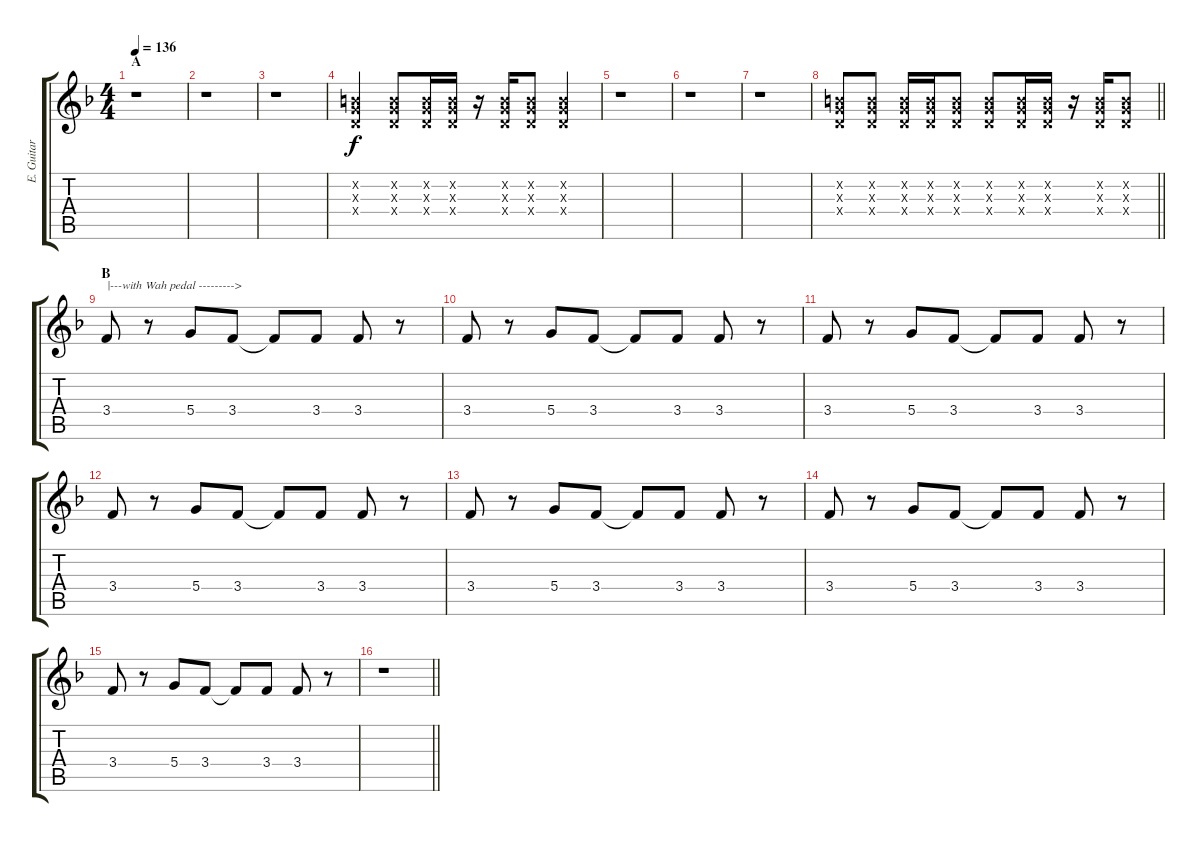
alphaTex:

\track ("E. Guitar I" "E. Guitar ") {instrument distortionguitar}
\staff {score tabs}
\tuning (E4 B3 G3 D3 A2 D2) {hide}
\ts (4 4)
\section ("" "A")
\tempo 136
\clef g2
\ks dminor
r.1{dy f} |
r.1 |
r.1 |
(0.2{x} 0.3{x} 0.4{x}).4 (0.2{x} 0.3{x} 0.4{x}).8 (0.2{x} 0.3{x} 0.4{x}).16 (0.2{x} 0.3{x} 0.4{x}).16 r.16 (0.2{x} 0.3{x} 0.4{x}).16 (0.2{x} 0.3{x} 0.4{x}).8 (0.2{x} 0.3{x} 0.4{x}).4 |
r.1 |
r.1 |
r.1 |
\barLineRight lightlight
(0.2{x} 0.3{x} 0.4{x}).8 (0.2{x} 0.3{x} 0.4{x}).8 (0.2{x} 0.3{x} 0.4{x}).16 (0.2{x} 0.3{x} 0.4{x}).16 (0.2{x} 0.3{x} 0.4{x}).8 (0.2{x} 0.3{x} 0.4{x}).8 (0.2{x} 0.3{x} 0.4{x}).16 (0.2{x} 0.3{x} 0.4{x}).16 r.16 (0.2{x} 0.3{x} 0.4{x}).16 (0.2{x} 0.3{x} 0.4{x}).8 |
\section ("" "B")
3.4.8{txt "|---with Wah pedal --------->"} r.8 5.4.8 3.4.8 3.4{t}.8 3.4.8 3.4.8 r.8 |
3.4.8 r.8 5.4.8 3.4.8 3.4{t}.8 3.4.8 3.4.8 r.8 |
3.4.8 r.8 5.4.8 3.4.8 3.4{t}.8 3.4.8 3.4.8 r.8 |
3.4.8 r.8 5.4.8 3.4.8 3.4{t}.8 3.4.8 3.4.8 r.8 |
3.4.8 r.8 5.4.8 3.4.8 3.4{t}.8 3.4.8 3.4.8 r.8 |
3.4.8 r.8 5.4.8 3.4.8 3.4{t}.8 3.4.8 3.4.8 r.8 |
3.4.8 r.8 5.4.8 3.4.8 3.4{t}.8 3.4.8 3.4.8 r.8 |
\barLineRight lightlight
r.1
